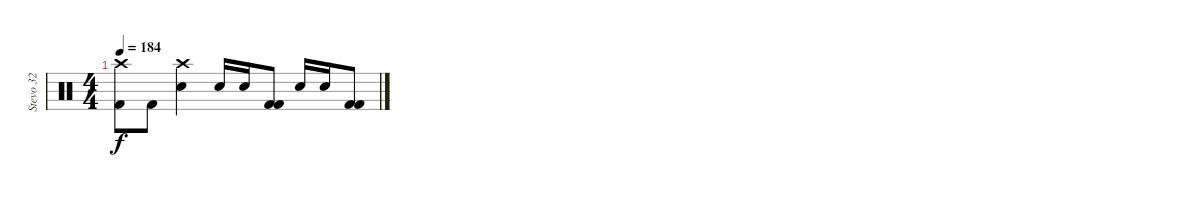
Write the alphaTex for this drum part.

\track ("Stevo 32" "Stevo 32") {instrument percussion}
\staff {score}
\articulation defaults
\ts (4 4)
\tempo 184
\clef neutral
\ks c
("Crash high (hit)" "Kick (hit) 2").8{dy f} "Kick (hit) 2".8 ("Crash high (hit)" "Snare (hit) 2").4 "Snare (hit) 2".16 "Snare (hit) 2".16 ("Kick (hit) 2" "Kick (hit) 2").8 "Snare (hit) 2".16 "Snare (hit) 2".16 ("Kick (hit) 2" "Kick (hit) 2").8
